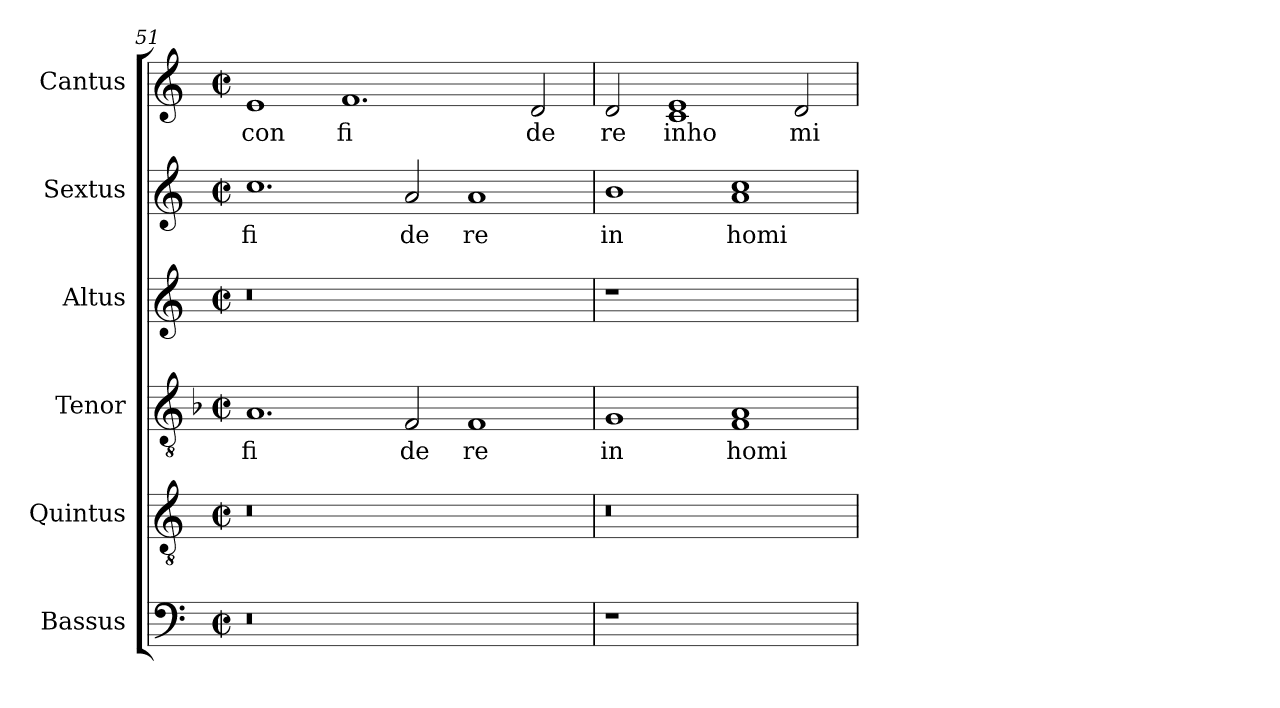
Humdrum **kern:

**kern	**kern	**kern	**text	**kern	**kern	**text	**kern	**text
*part6	*part5	*part4	*part4	*part3	*part2	*part2	*part1	*part1
*staff6	*staff5	*staff4	*staff4	*staff3	*staff2	*staff2	*staff1	*staff1
*I"Bassus	*I"Quintus	*I"Tenor	*	*I"Altus	*I"Sextus	*	*I"Cantus	*
*clefF4	*clefGv2	*clefGv2	*	*clefG2	*clefG2	*	*clefG2	*
*k[]	*k[]	*k[b-]	*	*k[]	*k[]	*	*k[]	*
*C:	*C:	*F:	*	*C:	*C:	*	*C:	*
*M2/2	*M2/2	*M2/2	*	*M2/2	*M2/2	*	*M2/2	*
*met(c|)	*met(c|)	*met(c|)	*	*met(c|)	*met(c|)	*	*met(c|)	*
=51	=51	=51	=51	=51	=51	=51	=51	=51
!	!	!	!LO:LY:b:cj	!	!	!LO:LY:b:cj	!	!LO:LY:b:cj
0.r	0.r	1.A	fi	0.r	1.cc	fi	1e	con
!	!	!	!	!	!	!	!	!LO:LY:b:cj
.	.	.	.	.	.	.	1.f	fi
!	!	!	!LO:LY:b:cj	!	!	!LO:LY:b:cj	!	!
.	.	2F/	de	.	2a/	de	.	.
!	!	!	!LO:LY:b:cj	!	!	!LO:LY:b:cj	!	!
.	.	1F	re	.	1a	re	.	.
!	!	!	!	!	!	!	!	!LO:LY:b:cj
.	.	.	.	.	.	.	2d/	de
=52	=52	=52	=52	=52	=52	=52	=52	=52
!	!	!	!LO:LY:b:cj	!	!	!LO:LY:b:cj	!	!LO:LY:b:cj
1r	0r	1G	in	1r	1b	in	2d/	re
!	!	!	!	!	!	!	!	!LO:LY:b:cj
.	.	.	.	.	.	.	1e 1c	inho
!	!	!	!LO:LY:b:cj	!	!	!LO:LY:b:cj	!	!
1ryy	.	1A 1F	homi	1ryy	1cc 1a	homi	.	.
!	!	!	!	!	!	!	!	!LO:LY:b:cj
.	.	.	.	.	.	.	2d/	mi
=	=	=	=	=	=	=	=	=
*-	*-	*-	*-	*-	*-	*-	*-	*-
